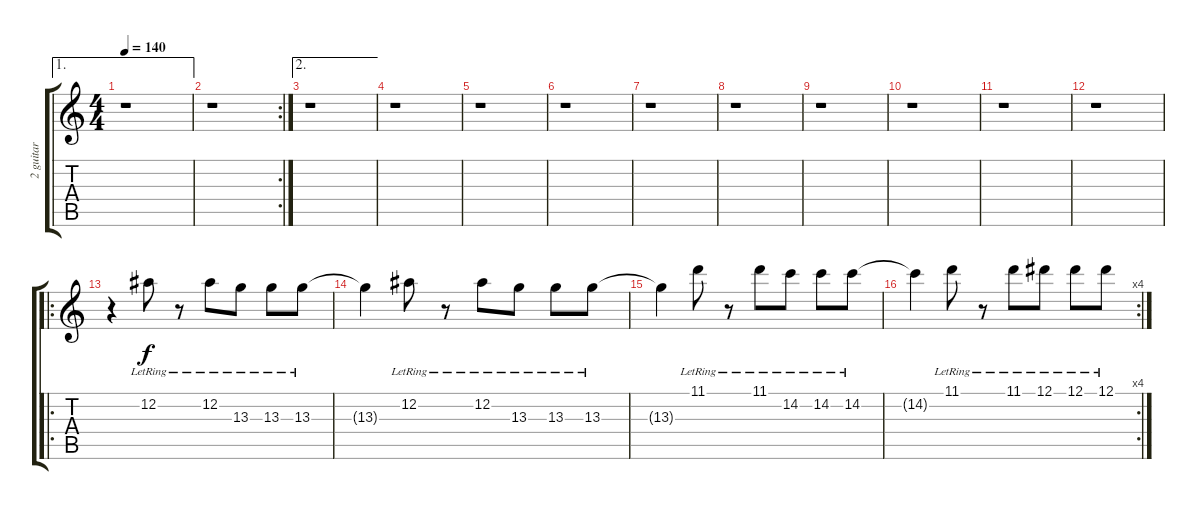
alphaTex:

\track ("2 guitar " "2 guitar ") {instrument distortionguitar}
\staff {score tabs}
\tuning (Eb4 Bb3 Gb3 Db3 Ab2 Eb2) {hide}
\ae 1
\ts (4 4)
\tempo 140
\clef g2
\ks c
r.1{dy f} |
\rc 2
r.1 |
\ae 2
r.1 |
r.1 |
r.1 |
r.1 |
r.1 |
r.1 |
r.1 |
r.1 |
r.1 |
r.1 |
\ro
r.4 12.2{lr}.8 r.8 12.2{lr}.8 13.3{lr}.8 13.3{lr}.8 13.3{lr}.8 |
13.3{t}.4 12.2{lr}.8 r.8 12.2{lr}.8 13.3{lr}.8 13.3{lr}.8 13.3{lr}.8 |
13.3{t}.4 11.1{lr}.8 r.8 11.1{lr}.8 14.2{lr}.8 14.2{lr}.8 14.2{lr}.8 |
\rc 4
14.2{t}.4 11.1{lr}.8 r.8 11.1{lr}.8 12.1{lr}.8 12.1{lr}.8 12.1{lr}.8
